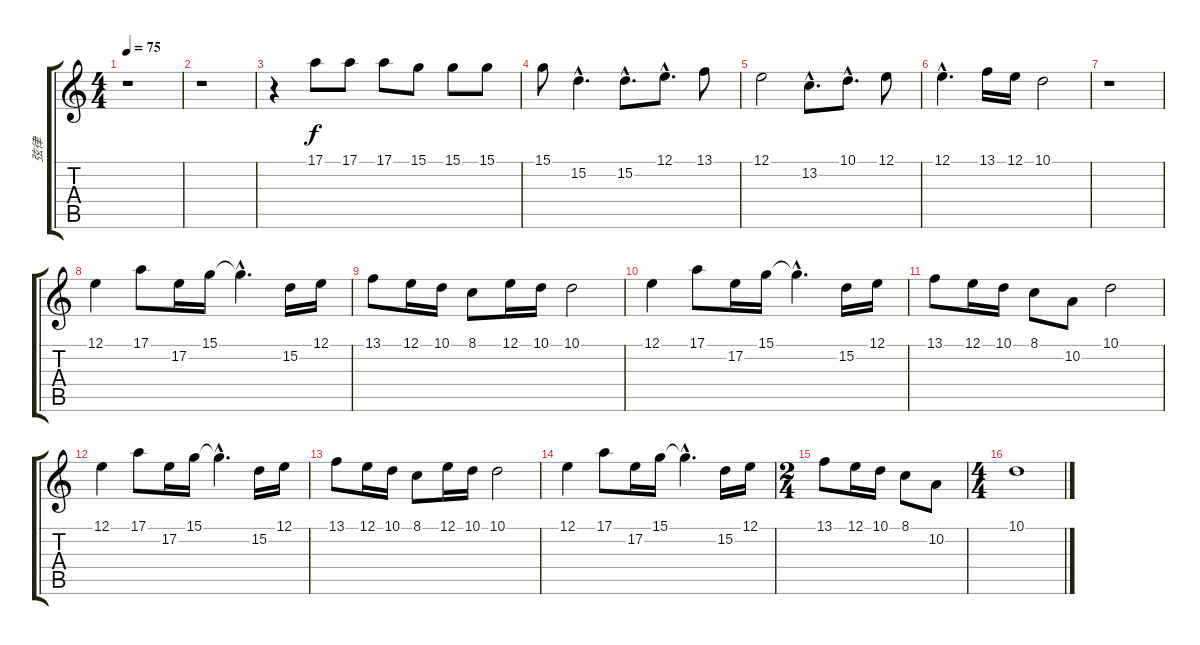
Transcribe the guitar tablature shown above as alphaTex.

\track ("弦律" "弦律") {instrument electricgrandpiano}
\staff {score tabs}
\tuning (E4 B3 G3 D3 A2 E2) {hide}
\ts (4 4)
\tempo 75
\clef g2
\ks c
r.1{dy f} |
r.1 |
r.4 17.1.8 17.1.8 17.1.8 15.1.8 15.1.8 15.1.8 |
15.1.8 15.2{hac}.4{d} 15.2{hac}.8{d} 12.1{hac}.8{d} 13.1.8 |
12.1.2 13.2{hac}.8{d} 10.1{hac}.8{d} 12.1.8 |
12.1{hac}.4{d} 13.1.16 12.1.16 10.1.2 |
r.1 |
12.1.4 17.1.8 17.2.16 15.1.16 15.1{hac t}.4{d} 15.2.16 12.1.16 |
13.1.8 12.1.16 10.1.16 8.1.8 12.1.16 10.1.16 10.1.2 |
12.1.4 17.1.8 17.2.16 15.1.16 15.1{hac t}.4{d} 15.2.16 12.1.16 |
13.1.8 12.1.16 10.1.16 8.1.8 10.2.8 10.1.2 |
12.1.4 17.1.8 17.2.16 15.1.16 15.1{hac t}.4{d} 15.2.16 12.1.16 |
13.1.8 12.1.16 10.1.16 8.1.8 12.1.16 10.1.16 10.1.2 |
12.1.4 17.1.8 17.2.16 15.1.16 15.1{hac t}.4{d} 15.2.16 12.1.16 |
\ts (2 4)
13.1.8 12.1.16 10.1.16 8.1.8 10.2.8 |
\ts (4 4)
10.1.1
